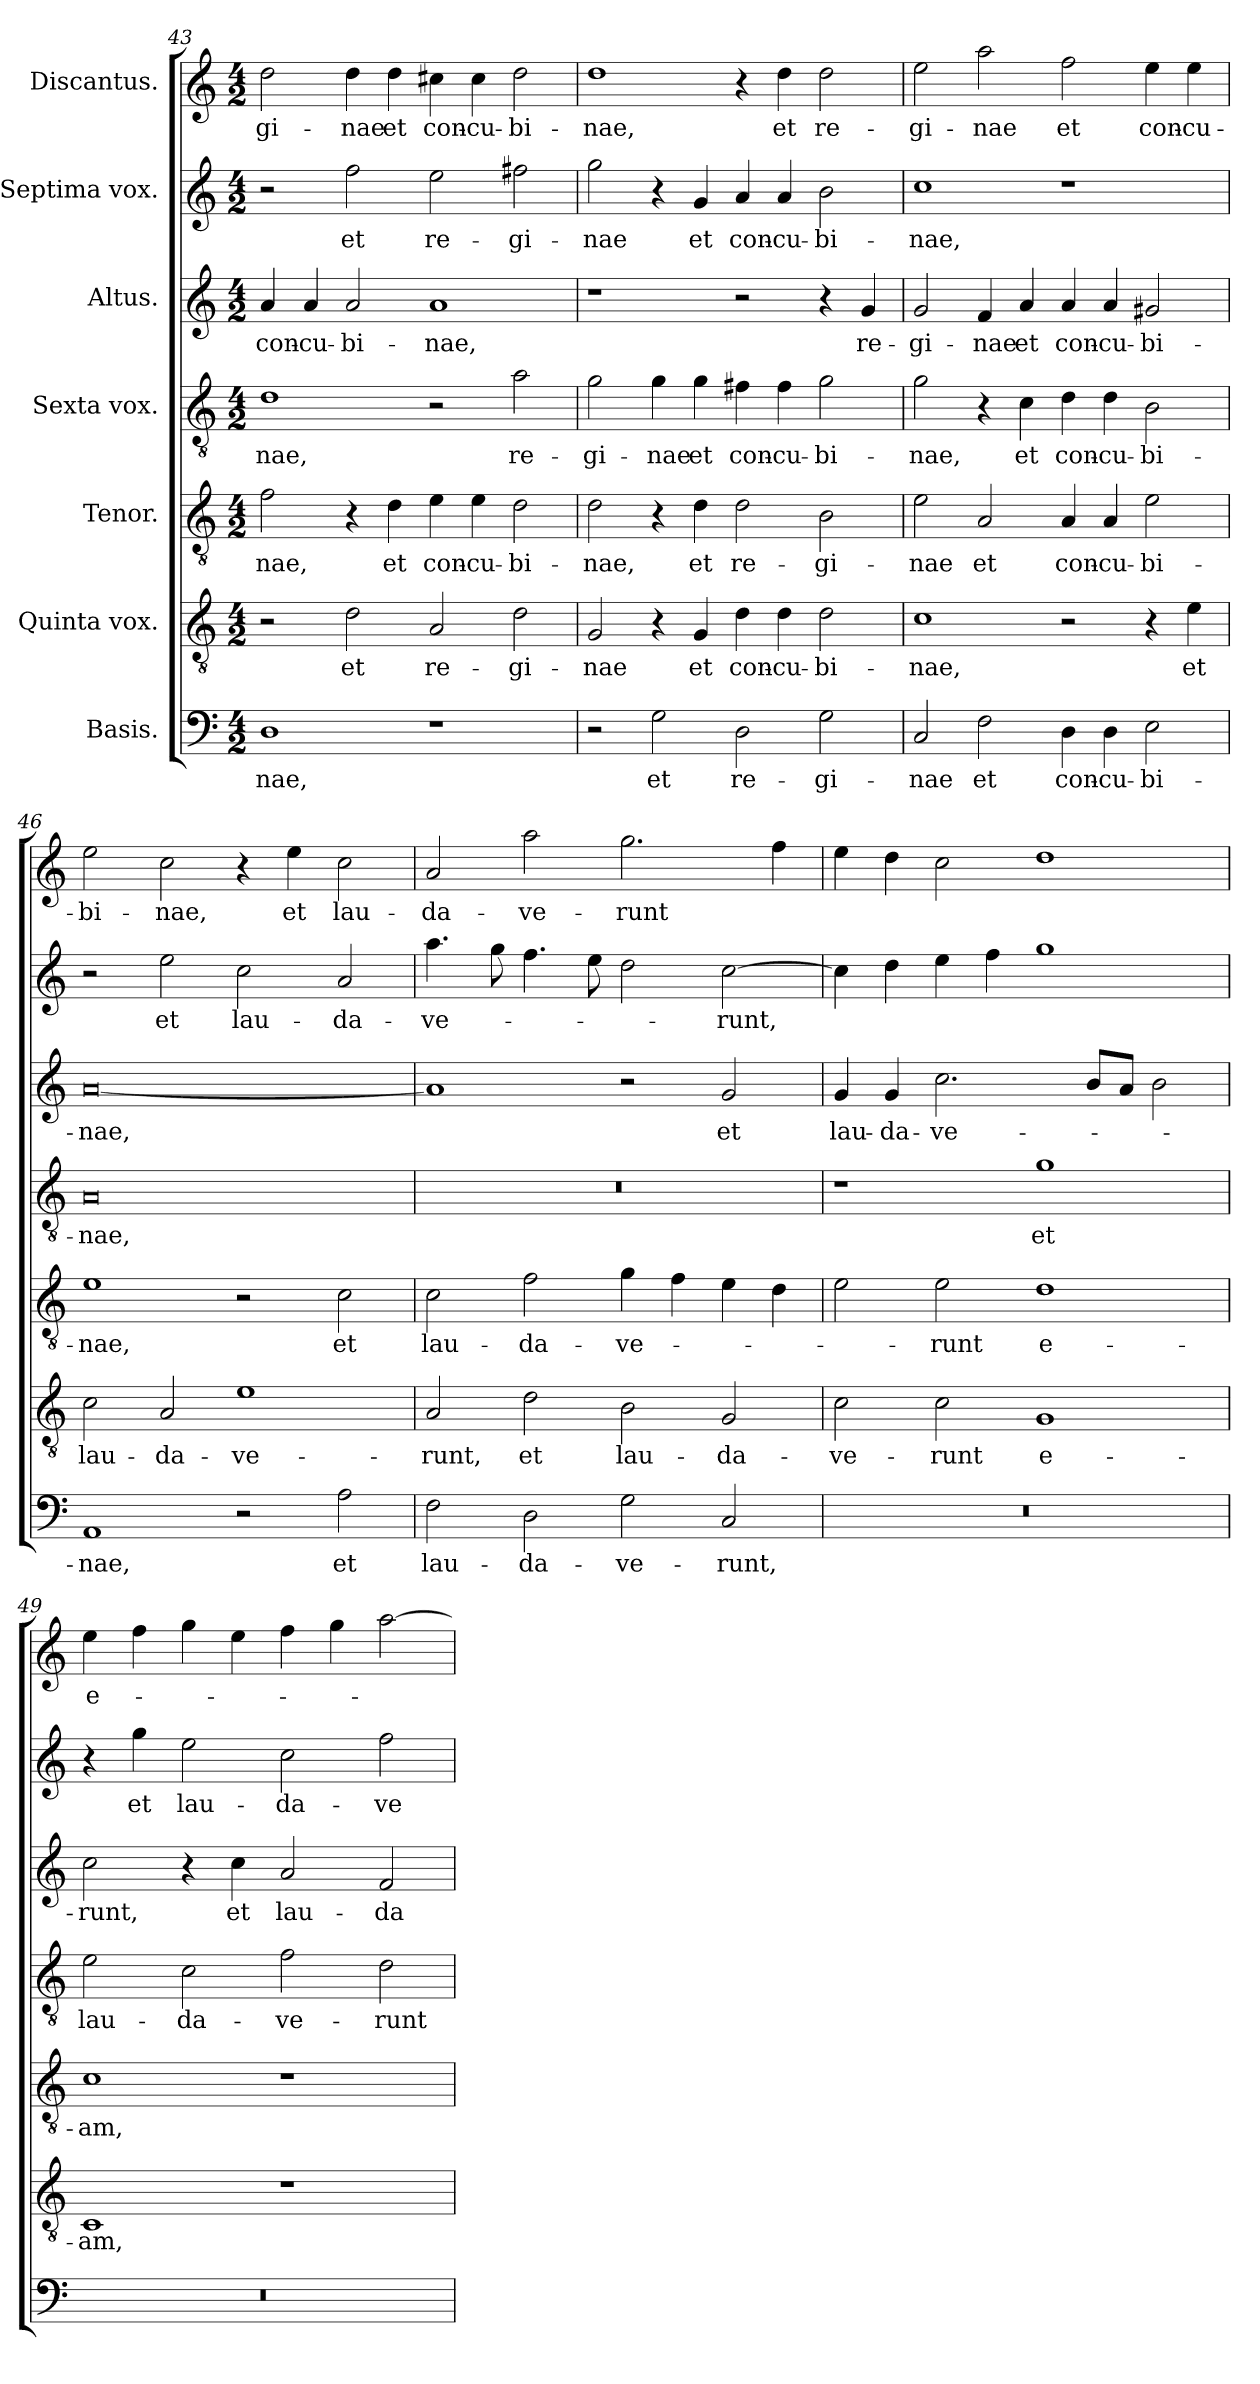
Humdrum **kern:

**kern	**text	**kern	**text	**kern	**text	**kern	**text	**kern	**text	**kern	**text	**kern	**text
*part7	*part7	*part6	*part6	*part5	*part5	*part4	*part4	*part3	*part3	*part2	*part2	*part1	*part1
*staff7	*staff7	*staff6	*staff6	*staff5	*staff5	*staff4	*staff4	*staff3	*staff3	*staff2	*staff2	*staff1	*staff1
*I"Basis.	*	*I"Quinta vox.	*	*I"Tenor.	*	*I"Sexta vox.	*	*I"Altus.	*	*I"Septima vox.	*	*I"Discantus.	*
!!LO:LB:g=z
*clefF4	*	*clefGv2	*	*clefGv2	*	*clefGv2	*	*clefG2	*	*clefG2	*	*clefG2	*
*k[]	*	*k[]	*	*k[]	*	*k[]	*	*k[]	*	*k[]	*	*k[]	*
*M4/2	*	*M4/2	*	*M4/2	*	*M4/2	*	*M4/2	*	*M4/2	*	*M4/2	*
=43	=43	=43	=43	=43	=43	=43	=43	=43	=43	=43	=43	=43	=43
!	!LO:LY:b	!	!	!	!LO:LY:b	!	!LO:LY:b	!	!LO:LY:b	!	!	!	!LO:LY:b
1D	-nae,	2r	.	2f\	-nae,	1d	-nae,	4a/	con-	2r	.	2dd\	-gi-
!	!	!	!	!	!	!	!	!	!LO:LY:b	!	!	!	!
.	.	.	.	.	.	.	.	4a/	-cu-	.	.	.	.
!	!	!	!LO:LY:b	!	!	!	!	!	!LO:LY:b	!	!LO:LY:b	!	!LO:LY:b
.	.	2d\	et	4r	.	.	.	2a/	-bi-	2ff\	et	4dd\	-nae
!	!	!	!	!	!LO:LY:b	!	!	!	!	!	!	!	!LO:LY:b
.	.	.	.	4d\	et	.	.	.	.	.	.	4dd\	et
!	!	!	!LO:LY:b	!	!LO:LY:b	!	!	!	!LO:LY:b	!	!LO:LY:b	!	!LO:LY:b
1r	.	2A/	re-	4e\	con-	2r	.	1a	-nae,	2ee\	re-	4cc#X\	con-
!	!	!	!	!	!LO:LY:b	!	!	!	!	!	!	!	!LO:LY:b
.	.	.	.	4e\	-cu-	.	.	.	.	.	.	4cc#\	-cu-
!	!	!	!LO:LY:b	!	!LO:LY:b	!	!LO:LY:b	!	!	!	!LO:LY:b	!	!LO:LY:b
.	.	2d\	-gi-	2d\	-bi-	2a\	re-	.	.	2ff#X\	-gi-	2dd\	-bi-
=44	=44	=44	=44	=44	=44	=44	=44	=44	=44	=44	=44	=44	=44
!	!	!	!LO:LY:b	!	!LO:LY:b	!	!LO:LY:b	!	!	!	!LO:LY:b	!	!LO:LY:b
2r	.	2G/	-nae	2d\	-nae,	2g\	-gi-	1r	.	2gg\	-nae	1dd	-nae,
!	!LO:LY:b	!	!	!	!	!	!LO:LY:b	!	!	!	!	!	!
2G\	et	4r	.	4r	.	4g\	-nae	.	.	4r	.	.	.
!	!	!	!LO:LY:b	!	!LO:LY:b	!	!LO:LY:b	!	!	!	!LO:LY:b	!	!
.	.	4G/	et	4d\	et	4g\	et	.	.	4g/	et	.	.
!	!LO:LY:b	!	!LO:LY:b	!	!LO:LY:b	!	!LO:LY:b	!	!	!	!LO:LY:b	!	!
2D\	re-	4d\	con-	2d\	re-	4f#X\	con-	2r	.	4a/	con-	4r	.
!	!	!	!LO:LY:b	!	!	!	!LO:LY:b	!	!	!	!LO:LY:b	!	!LO:LY:b
.	.	4d\	-cu-	.	.	4f#\	-cu-	.	.	4a/	-cu-	4dd\	et
!	!LO:LY:b	!	!LO:LY:b	!	!LO:LY:b	!	!LO:LY:b	!	!	!	!LO:LY:b	!	!LO:LY:b
2G\	-gi-	2d\	-bi-	2B\	-gi-	2g\	-bi-	4r	.	2b\	-bi-	2dd\	re-
!	!	!	!	!	!	!	!	!	!LO:LY:b	!	!	!	!
.	.	.	.	.	.	.	.	4g/	re-	.	.	.	.
=45	=45	=45	=45	=45	=45	=45	=45	=45	=45	=45	=45	=45	=45
!	!LO:LY:b	!	!LO:LY:b	!	!LO:LY:b	!	!LO:LY:b	!	!LO:LY:b	!	!LO:LY:b	!	!LO:LY:b
2C/	-nae	1c	-nae,	2e\	-nae	2g\	-nae,	2g/	-gi-	1cc	-nae,	2ee\	-gi-
!	!LO:LY:b	!	!	!	!LO:LY:b	!	!	!	!LO:LY:b	!	!	!	!LO:LY:b
2F\	et	.	.	2A/	et	4r	.	4f/	-nae	.	.	2aa\	-nae
!	!	!	!	!	!	!	!LO:LY:b	!	!LO:LY:b	!	!	!	!
.	.	.	.	.	.	4c\	et	4a/	et	.	.	.	.
!	!LO:LY:b	!	!	!	!LO:LY:b	!	!LO:LY:b	!	!LO:LY:b	!	!	!	!LO:LY:b
4D\	con-	2r	.	4A/	con-	4d\	con-	4a/	con-	1r	.	2ff\	et
!	!LO:LY:b	!	!	!	!LO:LY:b	!	!LO:LY:b	!	!LO:LY:b	!	!	!	!
4D\	-cu-	.	.	4A/	-cu-	4d\	-cu-	4a/	-cu-	.	.	.	.
!	!LO:LY:b	!	!	!	!LO:LY:b	!	!LO:LY:b	!	!LO:LY:b	!	!	!	!LO:LY:b
2E\	-bi-	4r	.	2e\	-bi-	2B\	-bi-	2g#X/	-bi-	.	.	4ee\	con-
!	!	!	!LO:LY:b	!	!	!	!	!	!	!	!	!	!LO:LY:b
.	.	4e\	et	.	.	.	.	.	.	.	.	4ee\	-cu-
=46	=46	=46	=46	=46	=46	=46	=46	=46	=46	=46	=46	=46	=46
!	!LO:LY:b	!	!LO:LY:b	!	!LO:LY:b	!	!LO:LY:b	!	!LO:LY:b	!	!	!	!LO:LY:b
1AA	-nae,	2c\	lau-	1e	-nae,	0A	-nae,	[0a	-nae,	2r	.	2ee\	-bi-
!	!	!	!LO:LY:b	!	!	!	!	!	!	!	!LO:LY:b	!	!LO:LY:b
.	.	2A/	-da-	.	.	.	.	.	.	2ee\	et	2cc\	-nae,
!	!	!	!LO:LY:b	!	!	!	!	!	!	!	!LO:LY:b	!	!
2r	.	1e	-ve-	2r	.	.	.	.	.	2cc\	lau-	4r	.
!	!	!	!	!	!	!	!	!	!	!	!	!	!LO:LY:b
.	.	.	.	.	.	.	.	.	.	.	.	4ee\	et
!	!LO:LY:b	!	!	!	!LO:LY:b	!	!	!	!	!	!LO:LY:b	!	!LO:LY:b
2A\	et	.	.	2c\	et	.	.	.	.	2a/	-da-	2cc\	lau-
=47	=47	=47	=47	=47	=47	=47	=47	=47	=47	=47	=47	=47	=47
!	!LO:LY:b	!	!LO:LY:b	!	!LO:LY:b	!	!	!	!	!	!LO:LY:b	!	!LO:LY:b
2F\	lau-	2A/	-runt,	2c\	lau-	0r	.	1a]	.	4.aa\	-ve-	2a/	-da-
.	.	.	.	.	.	.	.	.	.	8gg\	.	.	.
!	!LO:LY:b	!	!LO:LY:b	!	!LO:LY:b	!	!	!	!	!	!	!	!LO:LY:b
2D\	-da-	2d\	et	2f\	-da-	.	.	.	.	4.ff\	.	2aa\	-ve-
.	.	.	.	.	.	.	.	.	.	8ee\	.	.	.
!	!LO:LY:b	!	!LO:LY:b	!	!LO:LY:b	!	!	!	!	!	!	!	!LO:LY:b
2G\	-ve-	2B\	lau-	4g\	-ve-	.	.	2r	.	2dd\	.	2.gg\	-runt
.	.	.	.	4f\	.	.	.	.	.	.	.	.	.
!	!LO:LY:b	!	!LO:LY:b	!	!	!	!	!	!LO:LY:b	!	!LO:LY:b	!	!
2C/	-runt,	2G/	-da-	4e\	.	.	.	2g/	et	[2cc\	-runt,	.	.
.	.	.	.	4d\	.	.	.	.	.	.	.	4ff\	.
!!LO:PB:g=z
=48	=48	=48	=48	=48	=48	=48	=48	=48	=48	=48	=48	=48	=48
!	!	!	!LO:LY:b	!	!	!	!	!	!LO:LY:b	!	!	!	!
0r	.	2c\	-ve-	2e\	.	1r	.	4g/	lau-	4cc\]	.	4ee\	.
!	!	!	!	!	!	!	!	!	!LO:LY:b	!	!	!	!
.	.	.	.	.	.	.	.	4g/	-da-	4dd\	.	4dd\	.
!	!	!	!LO:LY:b	!	!LO:LY:b	!	!	!	!LO:LY:b	!	!	!	!
.	.	2c\	-runt	2e\	-runt	.	.	2.cc\	-ve-	4ee\	.	2cc\	.
.	.	.	.	.	.	.	.	.	.	4ff\	.	.	.
!	!	!	!LO:LY:b	!	!LO:LY:b	!	!LO:LY:b	!	!	!	!	!	!
.	.	1G	e-	1d	e-	1g	et	.	.	1gg	.	1dd	.
.	.	.	.	.	.	.	.	8b/L	.	.	.	.	.
.	.	.	.	.	.	.	.	8a/J	.	.	.	.	.
.	.	.	.	.	.	.	.	2b\	.	.	.	.	.
=49	=49	=49	=49	=49	=49	=49	=49	=49	=49	=49	=49	=49	=49
!	!	!	!LO:LY:b	!	!LO:LY:b	!	!LO:LY:b	!	!LO:LY:b	!	!	!	!LO:LY:b
0r	.	1C	-am,	1c	-am,	2e\	lau-	2cc\	-runt,	4r	.	4ee\	e-
!	!	!	!	!	!	!	!	!	!	!	!LO:LY:b	!	!
.	.	.	.	.	.	.	.	.	.	4gg\	et	4ff\	.
!	!	!	!	!	!	!	!LO:LY:b	!	!	!	!LO:LY:b	!	!
.	.	.	.	.	.	2c\	-da-	4r	.	2ee\	lau-	4gg\	.
!	!	!	!	!	!	!	!	!	!LO:LY:b	!	!	!	!
.	.	.	.	.	.	.	.	4cc\	et	.	.	4ee\	.
!	!	!	!	!	!	!	!LO:LY:b	!	!LO:LY:b	!	!LO:LY:b	!	!
.	.	1r	.	1r	.	2f\	-ve-	2a/	lau-	2cc\	-da-	4ff\	.
.	.	.	.	.	.	.	.	.	.	.	.	4gg\	.
!	!	!	!	!	!	!	!LO:LY:b	!	!LO:LY:b	!	!LO:LY:b	!	!
.	.	.	.	.	.	2d\	-runt	2f/	-da-	2ff\	-ve-	[2aa\	.
=	=	=	=	=	=	=	=	=	=	=	=	=	=
*-	*-	*-	*-	*-	*-	*-	*-	*-	*-	*-	*-	*-	*-
